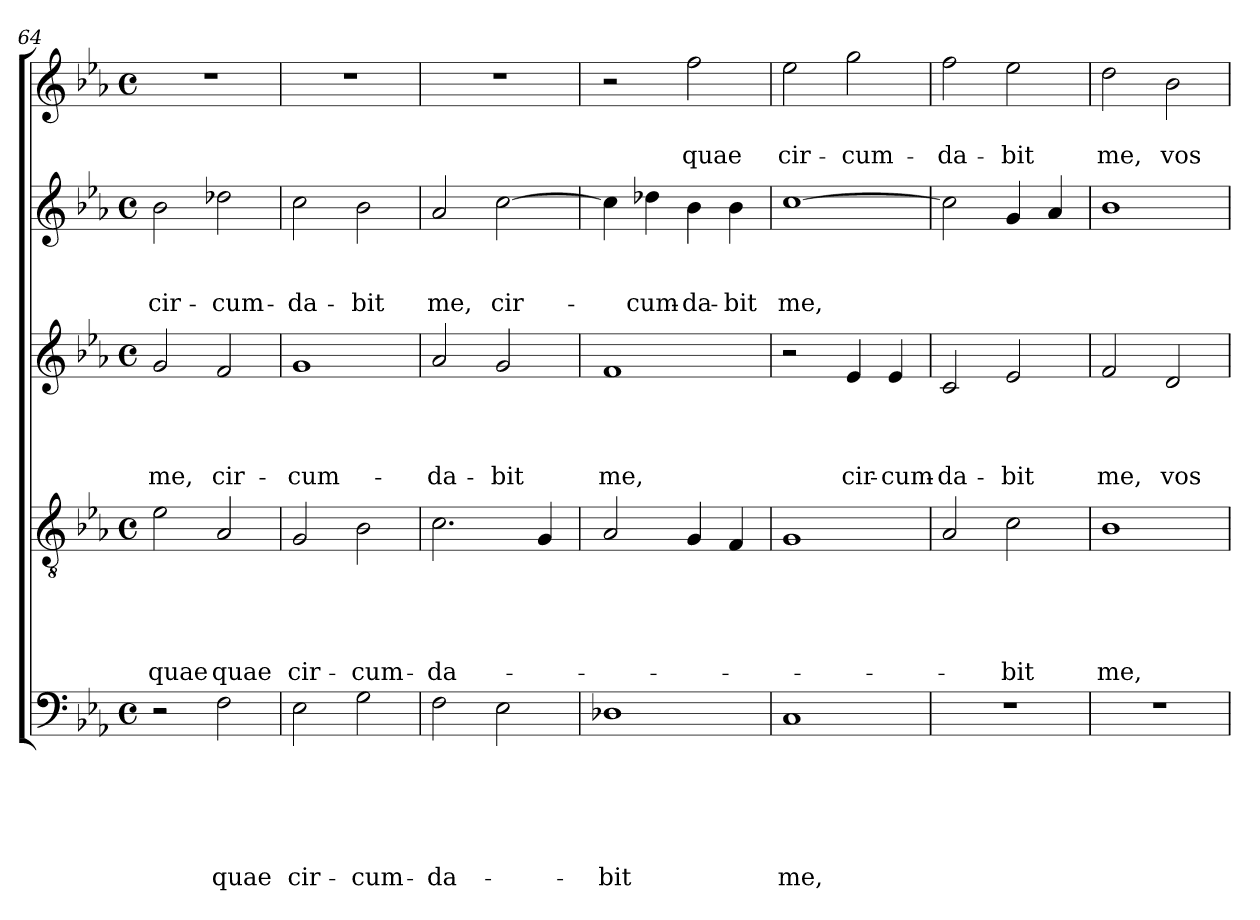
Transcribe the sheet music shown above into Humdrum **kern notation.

**kern	**text	**text	**text	**text	**text	**text	**kern	**text	**text	**text	**text	**text	**kern	**text	**text	**text	**text	**kern	**text	**text	**text	**kern	**text	**text
*part5	*part5	*part5	*part5	*part5	*part5	*part5	*part4	*part4	*part4	*part4	*part4	*part4	*part3	*part3	*part3	*part3	*part3	*part2	*part2	*part2	*part2	*part1	*part1	*part1
*staff5	*staff5	*staff5	*staff5	*staff5	*staff5	*staff5	*staff4	*staff4	*staff4	*staff4	*staff4	*staff4	*staff3	*staff3	*staff3	*staff3	*staff3	*staff2	*staff2	*staff2	*staff2	*staff1	*staff1	*staff1
*clefF4	*	*	*	*	*	*	*clefGv2	*	*	*	*	*	*clefG2	*	*	*	*	*clefG2	*	*	*	*clefG2	*	*
*k[b-e-a-]	*	*	*	*	*	*	*k[b-e-a-]	*	*	*	*	*	*k[b-e-a-]	*	*	*	*	*k[b-e-a-]	*	*	*	*k[b-e-a-]	*	*
*c:	*	*	*	*	*	*	*c:	*	*	*	*	*	*c:	*	*	*	*	*c:	*	*	*	*c:	*	*
*M4/4	*	*	*	*	*	*	*M4/4	*	*	*	*	*	*M4/4	*	*	*	*	*M4/4	*	*	*	*M4/4	*	*
*met(c)	*	*	*	*	*	*	*met(c)	*	*	*	*	*	*met(c)	*	*	*	*	*met(c)	*	*	*	*met(c)	*	*
=64	=64	=64	=64	=64	=64	=64	=64	=64	=64	=64	=64	=64	=64	=64	=64	=64	=64	=64	=64	=64	=64	=64	=64	=64
!	!	!	!	!	!	!	!	!	!	!	!	!LO:LY:b	!	!	!	!	!LO:LY:b	!	!	!	!LO:LY:b	!	!	!
2r	.	.	.	.	.	.	2e-\	.	.	.	.	quae	2g/	.	.	.	me,	2b-\	.	.	cir-	1r	.	.
!	!	!	!	!	!	!LO:LY:b	!	!	!	!	!	!LO:LY:b	!	!	!	!	!LO:LY:b	!	!	!	!LO:LY:b	!	!	!
2F\	.	.	.	.	.	quae	2A-/	.	.	.	.	quae	2f/	.	.	.	cir-	2dd-X\	.	.	-cum-	.	.	.
!!LO:LB:g=z
=65	=65	=65	=65	=65	=65	=65	=65	=65	=65	=65	=65	=65	=65	=65	=65	=65	=65	=65	=65	=65	=65	=65	=65	=65
!	!	!	!	!	!	!LO:LY:b	!	!	!	!	!	!LO:LY:b	!	!	!	!	!LO:LY:b	!	!	!	!LO:LY:b	!	!	!
2E-\	.	.	.	.	.	cir-	2G/	.	.	.	.	cir-	1g	.	.	.	-cum-	2cc\	.	.	-da-	1r	.	.
!	!	!	!	!	!	!LO:LY:b	!	!	!	!	!	!LO:LY:b	!	!	!	!	!	!	!	!	!LO:LY:b	!	!	!
2G\	.	.	.	.	.	-cum-	2B-\	.	.	.	.	-cum-	.	.	.	.	.	2b-\	.	.	-bit	.	.	.
=66	=66	=66	=66	=66	=66	=66	=66	=66	=66	=66	=66	=66	=66	=66	=66	=66	=66	=66	=66	=66	=66	=66	=66	=66
!	!	!	!	!	!	!LO:LY:b	!	!	!	!	!	!LO:LY:b	!	!	!	!	!LO:LY:b	!	!	!	!LO:LY:b	!	!	!
2F\	.	.	.	.	.	-da-	2.c\	.	.	.	.	-da-	2a-/	.	.	.	-da-	2a-/	.	.	me,	1r	.	.
!	!	!	!	!	!	!	!	!	!	!	!	!	!	!	!	!	!LO:LY:b	!	!	!	!LO:LY:b	!	!	!
2E-\	.	.	.	.	.	.	.	.	.	.	.	.	2g/	.	.	.	-bit	[2cc\	.	.	cir-	.	.	.
.	.	.	.	.	.	.	4G/	.	.	.	.	.	.	.	.	.	.	.	.	.	.	.	.	.
=67	=67	=67	=67	=67	=67	=67	=67	=67	=67	=67	=67	=67	=67	=67	=67	=67	=67	=67	=67	=67	=67	=67	=67	=67
!	!	!	!	!	!	!LO:LY:b	!	!	!	!	!	!	!	!	!	!	!LO:LY:b	!	!	!	!	!	!	!
1D-X	.	.	.	.	.	-bit	2A-/	.	.	.	.	.	1f	.	.	.	me,	4cc\]	.	.	.	2r	.	.
!	!	!	!	!	!	!	!	!	!	!	!	!	!	!	!	!	!	!	!	!	!LO:LY:b	!	!	!
.	.	.	.	.	.	.	.	.	.	.	.	.	.	.	.	.	.	4dd-X\	.	.	-cum-	.	.	.
!	!	!	!	!	!	!	!	!	!	!	!	!	!	!	!	!	!	!	!	!	!LO:LY:b	!	!	!LO:LY:b
.	.	.	.	.	.	.	4G/	.	.	.	.	.	.	.	.	.	.	4b-\	.	.	-da-	2ff\	.	quae
!	!	!	!	!	!	!	!	!	!	!	!	!	!	!	!	!	!	!	!	!	!LO:LY:b	!	!	!
.	.	.	.	.	.	.	4F/	.	.	.	.	.	.	.	.	.	.	4b-\	.	.	-bit	.	.	.
=68	=68	=68	=68	=68	=68	=68	=68	=68	=68	=68	=68	=68	=68	=68	=68	=68	=68	=68	=68	=68	=68	=68	=68	=68
!	!	!	!	!	!	!LO:LY:b	!	!	!	!	!	!	!	!	!	!	!	!	!	!	!LO:LY:b	!	!	!LO:LY:b
1C	.	.	.	.	.	me,	1G	.	.	.	.	.	2r	.	.	.	.	[1cc	.	.	me,	2ee-\	.	cir-
!	!	!	!	!	!	!	!	!	!	!	!	!	!	!	!	!	!LO:LY:b	!	!	!	!	!	!	!LO:LY:b
.	.	.	.	.	.	.	.	.	.	.	.	.	4e-/	.	.	.	cir-	.	.	.	.	2gg\	.	-cum-
!	!	!	!	!	!	!	!	!	!	!	!	!	!	!	!	!	!LO:LY:b	!	!	!	!	!	!	!
.	.	.	.	.	.	.	.	.	.	.	.	.	4e-/	.	.	.	-cum-	.	.	.	.	.	.	.
=69	=69	=69	=69	=69	=69	=69	=69	=69	=69	=69	=69	=69	=69	=69	=69	=69	=69	=69	=69	=69	=69	=69	=69	=69
!	!	!	!	!	!	!	!	!	!	!	!	!	!	!	!	!	!LO:LY:b	!	!	!	!	!	!	!LO:LY:b
1r	.	.	.	.	.	.	2A-/	.	.	.	.	.	2c/	.	.	.	-da-	2cc\]	.	.	.	2ff\	.	-da-
!	!	!	!	!	!	!	!	!	!	!	!	!LO:LY:b	!	!	!	!	!LO:LY:b	!	!	!	!	!	!	!LO:LY:b
.	.	.	.	.	.	.	2c\	.	.	.	.	-bit	2e-/	.	.	.	-bit	4g/	.	.	.	2ee-\	.	-bit
.	.	.	.	.	.	.	.	.	.	.	.	.	.	.	.	.	.	4a-/	.	.	.	.	.	.
=70	=70	=70	=70	=70	=70	=70	=70	=70	=70	=70	=70	=70	=70	=70	=70	=70	=70	=70	=70	=70	=70	=70	=70	=70
!	!	!	!	!	!	!	!	!	!	!	!	!LO:LY:b	!	!	!	!	!LO:LY:b	!	!	!	!	!	!	!LO:LY:b
1r	.	.	.	.	.	.	1B-	.	.	.	.	me,	2f/	.	.	.	me,	1b-	.	.	.	2dd\	.	me,
!	!	!	!	!	!	!	!	!	!	!	!	!	!	!	!	!	!LO:LY:b	!	!	!	!	!	!	!LO:LY:b
.	.	.	.	.	.	.	.	.	.	.	.	.	2d/	.	.	.	vos	.	.	.	.	2b-\	.	vos
=	=	=	=	=	=	=	=	=	=	=	=	=	=	=	=	=	=	=	=	=	=	=	=	=
*-	*-	*-	*-	*-	*-	*-	*-	*-	*-	*-	*-	*-	*-	*-	*-	*-	*-	*-	*-	*-	*-	*-	*-	*-
